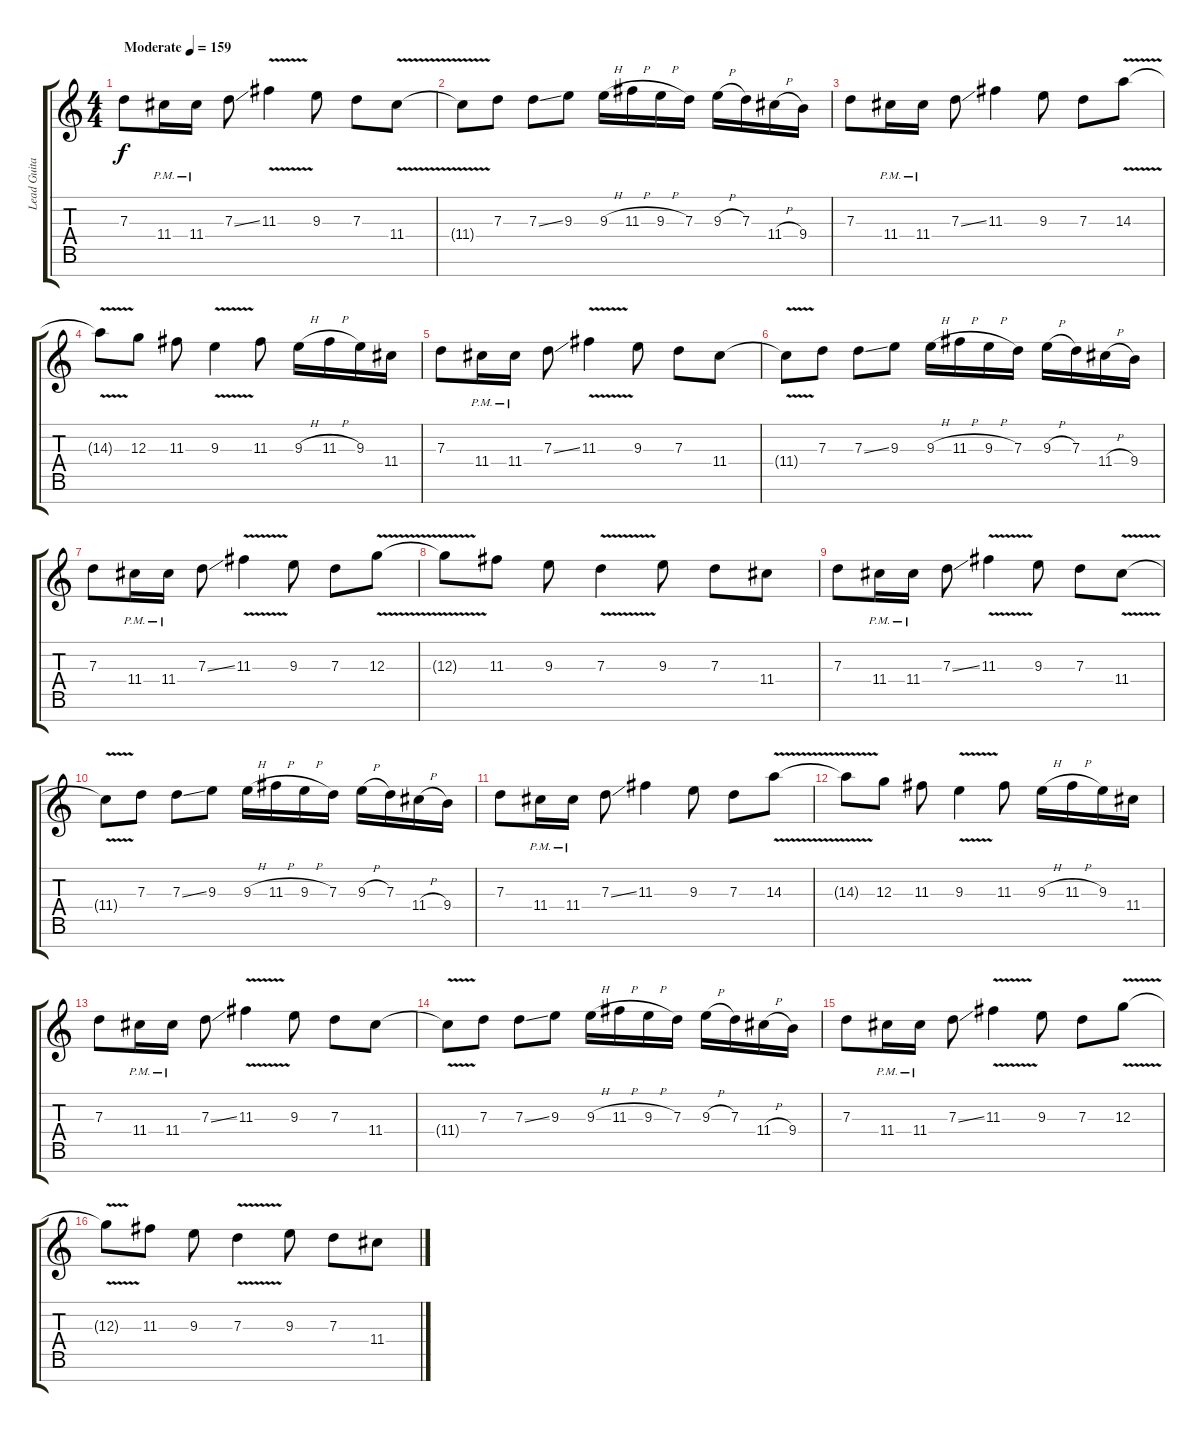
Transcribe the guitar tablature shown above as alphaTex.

\track ("Lead Guitar 2" "Lead Guita") {instrument distortionguitar}
\staff {score tabs}
\tuning (E4 B3 G3 D3 A2 E2 B1) {hide}
\ts (4 4)
\tempo (159 "Moderate")
\clef g2
\ks c
7.3.8{dy f instrument distortionguitar} 11.4{pm}.16 11.4{pm}.16 7.3{ss}.8 11.3{v}.4 9.3.8 7.3.8 11.4{v}.8 |
11.4{v t}.8 7.3.8 7.3{ss}.8 9.3.8 9.3{h}.16 11.3{h}.16 9.3{h}.16 7.3.16 9.3{h}.16 7.3.16 11.4{h}.16 9.4.16 |
7.3.8 11.4{pm}.16 11.4{pm}.16 7.3{ss}.8 11.3.4 9.3.8 7.3.8 14.3{v}.8 |
14.3{v t}.8 12.3.8 11.3.8 9.3{v}.4 11.3.8 9.3{h}.16 11.3{h}.16 9.3.16 11.4.16 |
7.3.8 11.4{pm}.16 11.4{pm}.16 7.3{ss}.8 11.3{v}.4 9.3.8 7.3.8 11.4.8 |
11.4{v t}.8 7.3.8 7.3{ss}.8 9.3.8 9.3{h}.16 11.3{h}.16 9.3{h}.16 7.3.16 9.3{h}.16 7.3.16 11.4{h}.16 9.4.16 |
7.3.8 11.4{pm}.16 11.4{pm}.16 7.3{ss}.8 11.3{v}.4 9.3.8 7.3.8 12.3{v}.8 |
12.3{v t}.8 11.3.8 9.3.8 7.3{v}.4 9.3.8 7.3.8 11.4.8 |
7.3.8 11.4{pm}.16 11.4{pm}.16 7.3{ss}.8 11.3{v}.4 9.3.8 7.3.8 11.4{v}.8 |
11.4{v t}.8 7.3.8 7.3{ss}.8 9.3.8 9.3{h}.16 11.3{h}.16 9.3{h}.16 7.3.16 9.3{h}.16 7.3.16 11.4{h}.16 9.4.16 |
7.3.8 11.4{pm}.16 11.4{pm}.16 7.3{ss}.8 11.3.4 9.3.8 7.3.8 14.3{v}.8 |
14.3{v t}.8 12.3.8 11.3.8 9.3{v}.4 11.3.8 9.3{h}.16 11.3{h}.16 9.3.16 11.4.16 |
7.3.8 11.4{pm}.16 11.4{pm}.16 7.3{ss}.8 11.3{v}.4 9.3.8 7.3.8 11.4.8 |
11.4{v t}.8 7.3.8 7.3{ss}.8 9.3.8 9.3{h}.16 11.3{h}.16 9.3{h}.16 7.3.16 9.3{h}.16 7.3.16 11.4{h}.16 9.4.16 |
7.3.8 11.4{pm}.16 11.4{pm}.16 7.3{ss}.8 11.3{v}.4 9.3.8 7.3.8 12.3{v}.8 |
12.3{v t}.8 11.3.8 9.3.8 7.3{v}.4 9.3.8 7.3.8 11.4.8
